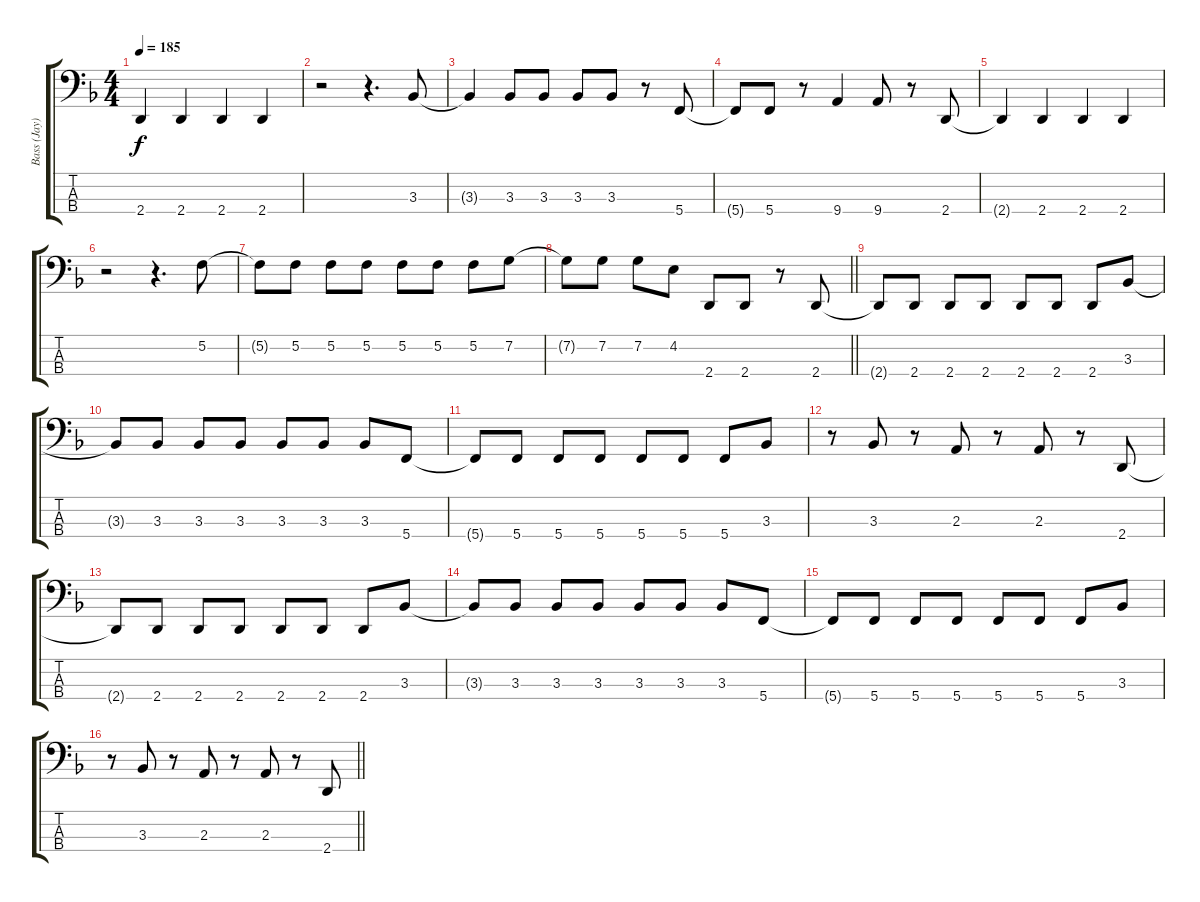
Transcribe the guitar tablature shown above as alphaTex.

\track ("Bass (Jay)" "Bass (Jay)") {instrument electricbasspick}
\staff {score tabs}
\tuning (F2 C2 G1 C1) {hide}
\ts (4 4)
\tempo 185
\clef f4
\ks dminor
2.4{t}.4{dy f} 2.4.4 2.4.4 2.4.4 |
r.2 r.4{d} 3.3.8 |
3.3{t}.4 3.3.8 3.3.8 3.3.8 3.3.8 r.8 5.4.8 |
5.4{t}.8 5.4.8 r.8 9.4.4 9.4.8 r.8 2.4.8 |
2.4{t}.4 2.4.4 2.4.4 2.4.4 |
r.2 r.4{d} 5.2.8 |
5.2{t}.8 5.2.8 5.2.8 5.2.8 5.2.8 5.2.8 5.2.8 7.2.8 |
\barLineRight lightlight
7.2{t}.8 7.2.8 7.2.8 4.2.8 2.4.8 2.4.8 r.8 2.4.8 |
2.4{t}.8 2.4.8 2.4.8 2.4.8 2.4.8 2.4.8 2.4.8 3.3.8 |
3.3{t}.8 3.3.8 3.3.8 3.3.8 3.3.8 3.3.8 3.3.8 5.4.8 |
5.4{t}.8 5.4.8 5.4.8 5.4.8 5.4.8 5.4.8 5.4.8 3.3.8 |
r.8 3.3.8 r.8 2.3.8 r.8 2.3.8 r.8 2.4.8 |
2.4{t}.8 2.4.8 2.4.8 2.4.8 2.4.8 2.4.8 2.4.8 3.3.8 |
3.3{t}.8 3.3.8 3.3.8 3.3.8 3.3.8 3.3.8 3.3.8 5.4.8 |
5.4{t}.8 5.4.8 5.4.8 5.4.8 5.4.8 5.4.8 5.4.8 3.3.8 |
\barLineRight lightlight
r.8 3.3.8 r.8 2.3.8 r.8 2.3.8 r.8 2.4.8
